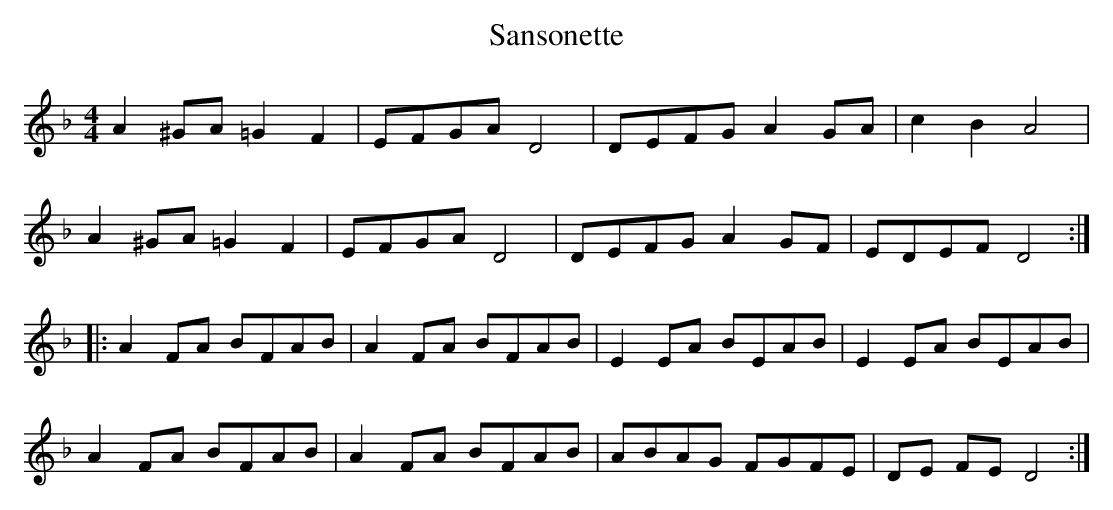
X:1
T:Sansonette
M:4/4
L:1/8
K:Dm
A2^GA=G2F2|EFGA D4|DEFG A2GA|c2B2A4|
A2^GA=G2F2|EFGA D4|DEFG A2GF|EDEF D4 ::
A2FA BFAB|A2FA BFAB|E2EA BEAB|E2EA BEAB|
A2FA BFAB|A2FA BFAB|ABAG FGFE|DE FE D4:|
